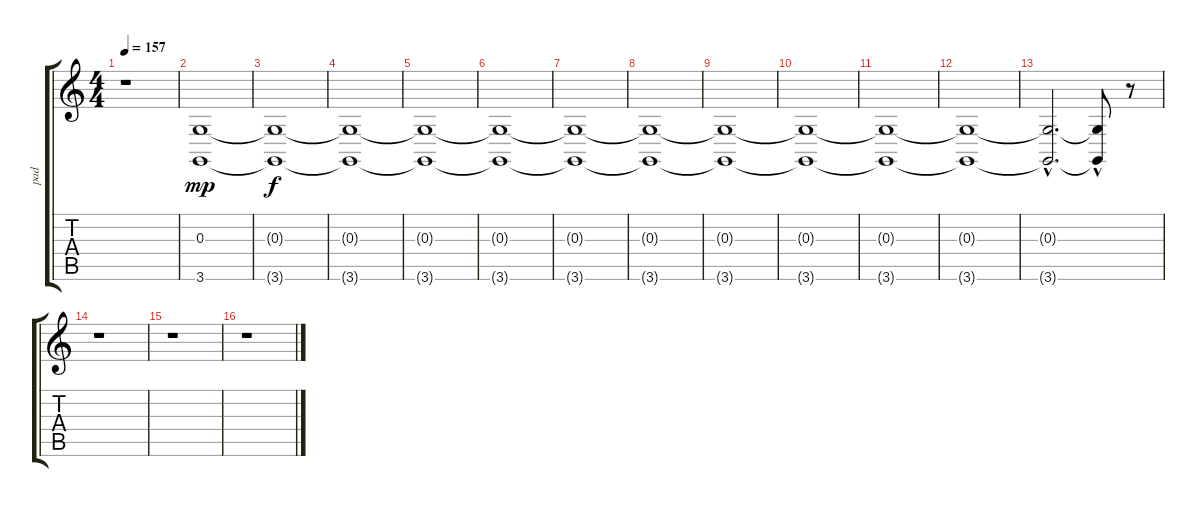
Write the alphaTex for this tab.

\track ("pad     " "pad     ") {instrument pad7halo}
\staff {score tabs}
\tuning (E4 B3 G3 D3 A2 E2) {hide}
\ts (4 4)
\tempo 157
\clef g2
\ks c
r.1{dy f} |
(0.3 3.6).1{dy mp} |
(0.3{t} 3.6{t}).1{dy f} |
(0.3{t} 3.6{t}).1 |
(0.3{t} 3.6{t}).1 |
(0.3{t} 3.6{t}).1 |
(0.3{t} 3.6{t}).1 |
(0.3{t} 3.6{t}).1 |
(0.3{t} 3.6{t}).1 |
(0.3{t} 3.6{t}).1 |
(0.3{t} 3.6{t}).1 |
(0.3{t} 3.6{t}).1 |
(0.3{hac t} 3.6{hac t}).2{d} (0.3{t} 3.6{hac t}).8 r.8 |
r.1 |
r.1 |
r.1
